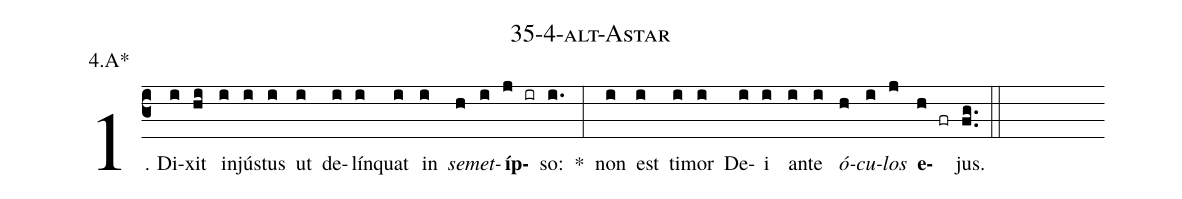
name: 35-4-alt-Astar;
annotation: 4.A*;
%%
(c3)1. Di(i)xit(hi) in(i)jús(i)tus(i) ut(i) de(i)lín(i)quat(i) in(i) <i>se</i>(h)<i>met</i>(i)<b>íp</b>(j ir)so:(i.) *(:) non(i) est(i) ti(i)mor(i) De(i)i(i) an(i)te(i) <i>ó</i>(h)<i>cu</i>(i)<i>los</i>(j) <b>e</b>(h fr)jus.(fg..) (::)
